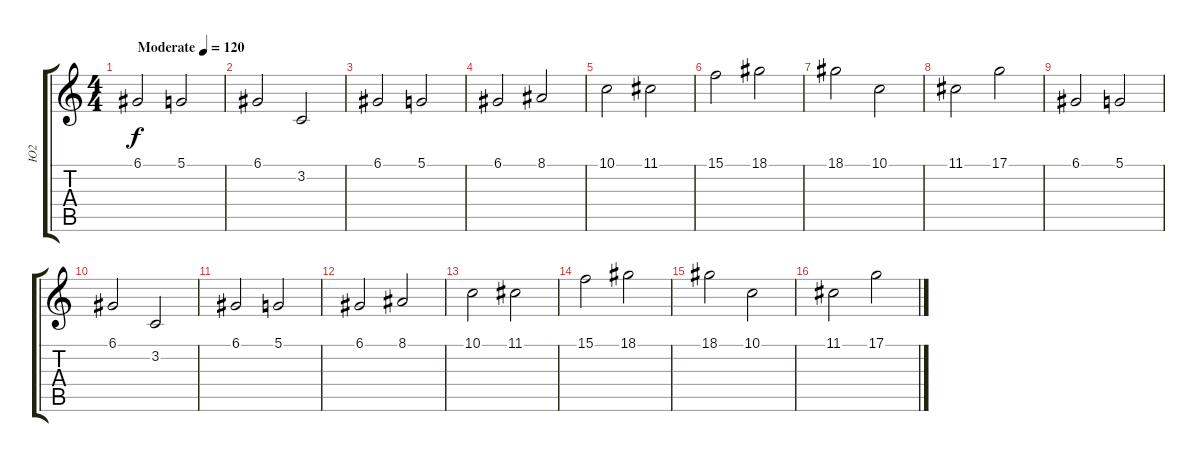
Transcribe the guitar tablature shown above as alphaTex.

\track ("Ю2" "Ю2") {instrument stringensemble1}
\staff {score tabs}
\tuning (D4 A3 F3 C3 G2 C2) {hide}
\ts (4 4)
\tempo (120 "Moderate")
\clef g2
\ks c
6.1.2{dy f instrument stringensemble1} 5.1.2 |
6.1.2 3.2.2 |
6.1.2 5.1.2 |
6.1.2 8.1.2 |
10.1.2 11.1.2 |
15.1.2 18.1.2 |
18.1.2 10.1.2 |
11.1.2 17.1.2 |
6.1.2 5.1.2 |
6.1.2 3.2.2 |
6.1.2 5.1.2 |
6.1.2 8.1.2 |
10.1.2 11.1.2 |
15.1.2 18.1.2 |
18.1.2 10.1.2 |
11.1.2 17.1.2
